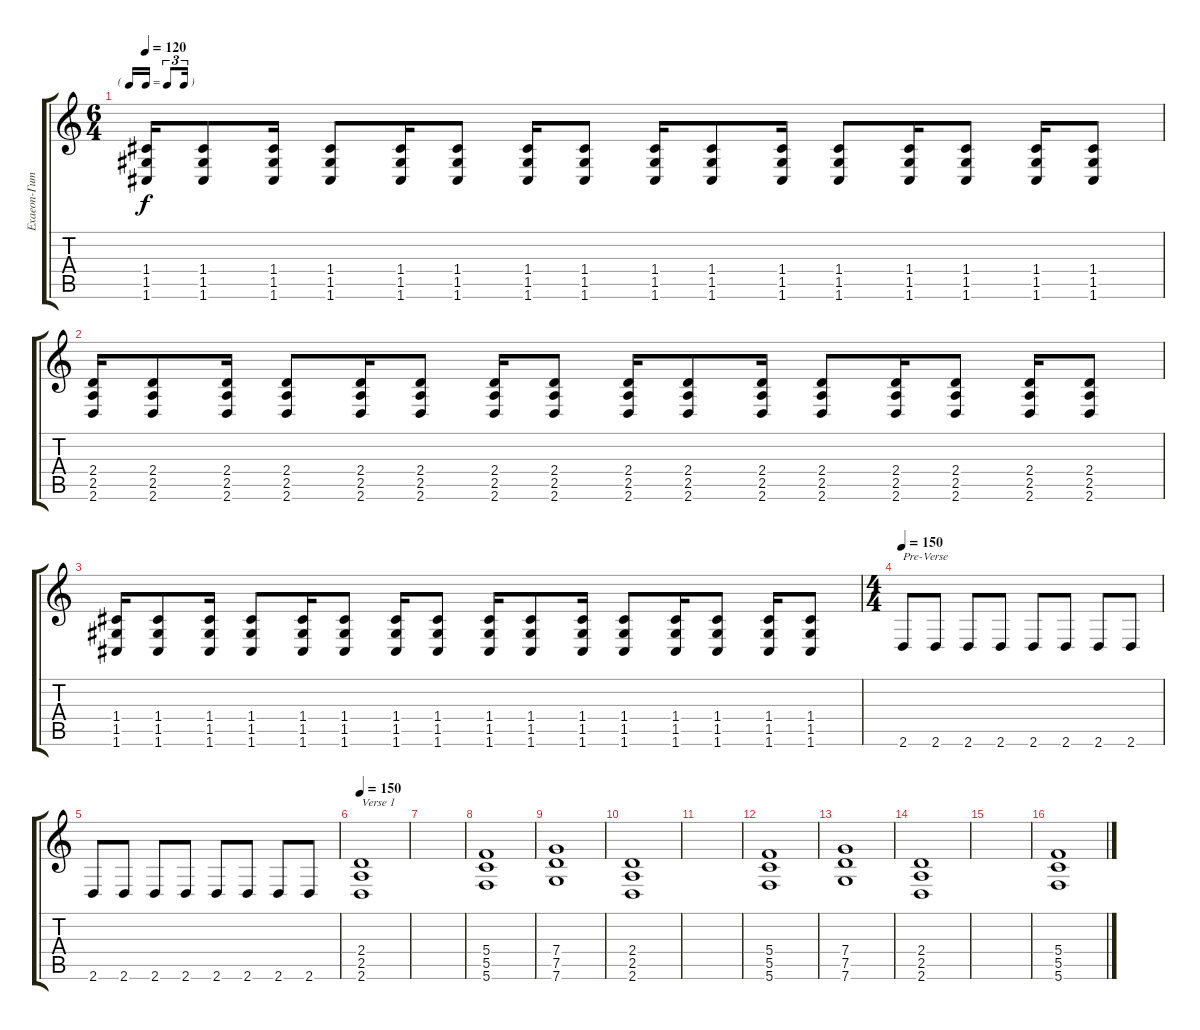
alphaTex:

\track ("Exaeon-Гитара" "Exaeon-Гит") {instrument distortionguitar}
\staff {score tabs}
\tuning (D4 A3 F3 C3 G2 C2) {hide}
\ts (6 4)
\tf triplet16th
\tempo 120
\clef g2
\ks c
(1.4 1.5 1.6).16{dy f} (1.4 1.5 1.6).8 (1.4 1.5 1.6).16 (1.4 1.5 1.6).8 (1.4 1.5 1.6).16 (1.4 1.5 1.6).8 (1.4 1.5 1.6).16 (1.4 1.5 1.6).8 (1.4 1.5 1.6).16 (1.4 1.5 1.6).8 (1.4 1.5 1.6).16 (1.4 1.5 1.6).8 (1.4 1.5 1.6).16 (1.4 1.5 1.6).8 (1.4 1.5 1.6).16 (1.4 1.5 1.6).8 |
(2.4 2.5 2.6).16 (2.4 2.5 2.6).8 (2.4 2.5 2.6).16 (2.4 2.5 2.6).8 (2.4 2.5 2.6).16 (2.4 2.5 2.6).8 (2.4 2.5 2.6).16 (2.4 2.5 2.6).8 (2.4 2.5 2.6).16 (2.4 2.5 2.6).8 (2.4 2.5 2.6).16 (2.4 2.5 2.6).8 (2.4 2.5 2.6).16 (2.4 2.5 2.6).8 (2.4 2.5 2.6).16 (2.4 2.5 2.6).8 |
(1.4 1.5 1.6).16 (1.4 1.5 1.6).8 (1.4 1.5 1.6).16 (1.4 1.5 1.6).8 (1.4 1.5 1.6).16 (1.4 1.5 1.6).8 (1.4 1.5 1.6).16 (1.4 1.5 1.6).8 (1.4 1.5 1.6).16 (1.4 1.5 1.6).8 (1.4 1.5 1.6).16 (1.4 1.5 1.6).8 (1.4 1.5 1.6).16 (1.4 1.5 1.6).8 (1.4 1.5 1.6).16 (1.4 1.5 1.6).8 |
\ts (4 4)
\tempo 150
2.6.8{txt "Pre-Verse"} 2.6.8 2.6.8 2.6.8 2.6.8 2.6.8 2.6.8 2.6.8 |
2.6.8 2.6.8 2.6.8 2.6.8 2.6.8 2.6.8 2.6.8 2.6.8 |
\tempo 150
(2.4 2.5 2.6).1{txt "Verse 1"} |
|
(5.4 5.5 5.6).1 |
(7.4 7.5 7.6).1 |
(2.4 2.5 2.6).1 |
|
(5.4 5.5 5.6).1 |
(7.4 7.5 7.6).1 |
(2.4 2.5 2.6).1 |
|
(5.4 5.5 5.6).1
